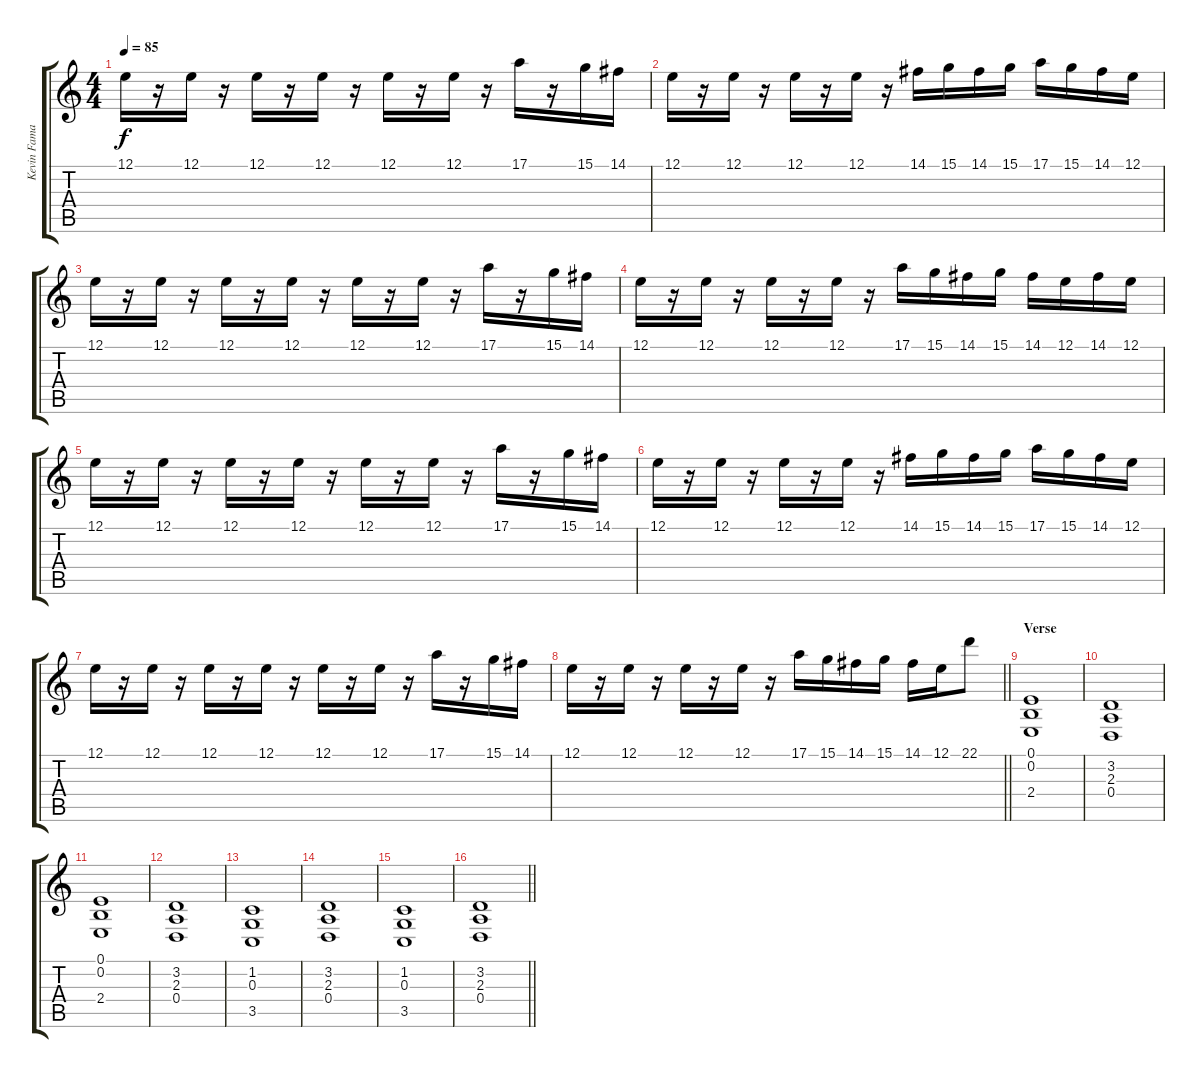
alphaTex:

\track ("Kevin Famarin (Keyboards)" "Kevin Fama") {instrument stringensemble1}
\staff {score tabs}
\tuning (E4 B3 G3 D3 A2 E2) {hide}
\ts (4 4)
\tempo 85
\clef g2
\ks c
12.1.16{dy f} r.16 12.1.16 r.16 12.1.16 r.16 12.1.16 r.16 12.1.16 r.16 12.1.16 r.16 17.1.16 r.16 15.1.16 14.1.16 |
12.1.16 r.16 12.1.16 r.16 12.1.16 r.16 12.1.16 r.16 14.1.16 15.1.16 14.1.16 15.1.16 17.1.16 15.1.16 14.1.16 12.1.16 |
12.1.16 r.16 12.1.16 r.16 12.1.16 r.16 12.1.16 r.16 12.1.16 r.16 12.1.16 r.16 17.1.16 r.16 15.1.16 14.1.16 |
12.1.16 r.16 12.1.16 r.16 12.1.16 r.16 12.1.16 r.16 17.1.16 15.1.16 14.1.16 15.1.16 14.1.16 12.1.16 14.1.16 12.1.16 |
12.1.16 r.16 12.1.16 r.16 12.1.16 r.16 12.1.16 r.16 12.1.16 r.16 12.1.16 r.16 17.1.16 r.16 15.1.16 14.1.16 |
12.1.16 r.16 12.1.16 r.16 12.1.16 r.16 12.1.16 r.16 14.1.16 15.1.16 14.1.16 15.1.16 17.1.16 15.1.16 14.1.16 12.1.16 |
12.1.16 r.16 12.1.16 r.16 12.1.16 r.16 12.1.16 r.16 12.1.16 r.16 12.1.16 r.16 17.1.16 r.16 15.1.16 14.1.16 |
\barLineRight lightlight
12.1.16 r.16 12.1.16 r.16 12.1.16 r.16 12.1.16 r.16 17.1.16 15.1.16 14.1.16 15.1.16 14.1.16 12.1.16 22.1.8 |
\section ("" "Verse")
(0.1 0.2 2.4).1 |
(3.2 2.3 0.4).1 |
(0.1 0.2 2.4).1 |
(3.2 2.3 0.4).1 |
(1.2 0.3 3.5).1 |
(3.2 2.3 0.4).1 |
(1.2 0.3 3.5).1 |
\barLineRight lightlight
(3.2 2.3 0.4).1
